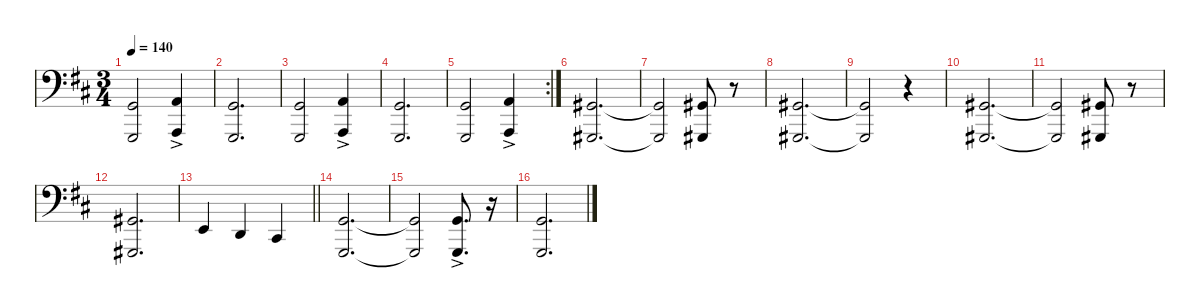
\defaultSystemsLayout 4
\hideDynamics
\bracketExtendMode nobrackets
\singleTrackTrackNamePolicy hidden
\multiTrackTrackNamePolicy hidden
\otherSystemsTrackNameOrientation horizontal
\track ("Piano - LH" "el.pno.") {defaultSystemsLayout 8 instrument electricpiano1}
\staff {score}
\tuning (G2 D2 A1 E1)
\ts (3 4)
\tempo 140
\clef f4
\ks d
(5.2{acc forcenatural} 3.4{acc forcenatural}).2{dy f beam Up} (7.2{ac acc forcenatural} 5.4{ac acc forcenatural}).4{beam Up} |
(5.2{acc forcenatural} 3.4{acc forcenatural}).2{d beam Up} |
(5.2{acc forcenatural} 3.4{acc forcenatural}).2{beam Up} (7.2{ac acc forcenatural} 5.4{ac acc forcenatural}).4{beam Up} |
(5.2{acc forcenatural} 3.4{acc forcenatural}).2{d beam Up} |
\rc 2
(5.2{acc forcenatural} 3.4{acc forcenatural}).2{beam Up} (7.2{ac acc forcenatural} 5.4{ac acc forcenatural}).4{beam Up} |
(6.2{acc #} 4.4{acc #}).2{d beam Up} |
(6.2{t acc #} 4.4{t acc #}).2{beam Up} (6.2{acc #} 4.4{acc #}).8{beam Up} r.8{beam Up} |
(6.2{acc #} 4.4{acc #}).2{d beam Up} |
(6.2{t acc #} 4.4{t acc #}).2{beam Up} r.4{beam Up} |
(6.2{acc #} 4.4{acc #}).2{d beam Up} |
(6.2{t acc #} 4.4{t acc #}).2{beam Up} (6.2{acc #} 4.4{acc #}).8{beam Up} r.8{beam Up} |
(6.2{acc #} 4.4{acc #}).2{d beam Up} |
\barLineRight lightlight
7.3{acc forcenatural}.4{beam Up} 0.2{acc forcenatural}.4{beam Up} 4.3{acc #}.4{beam Up} |
(5.2{acc forcenatural} 3.4{acc forcenatural}).2{d beam Up} |
(5.2{t acc forcenatural} 3.4{t acc forcenatural}).2{beam Up} (5.2{ac acc forcenatural} 3.4{ac acc forcenatural}).8{d beam Up} r.16{beam Up} |
(5.2{acc forcenatural} 3.4{acc forcenatural}).2{d beam Up}
